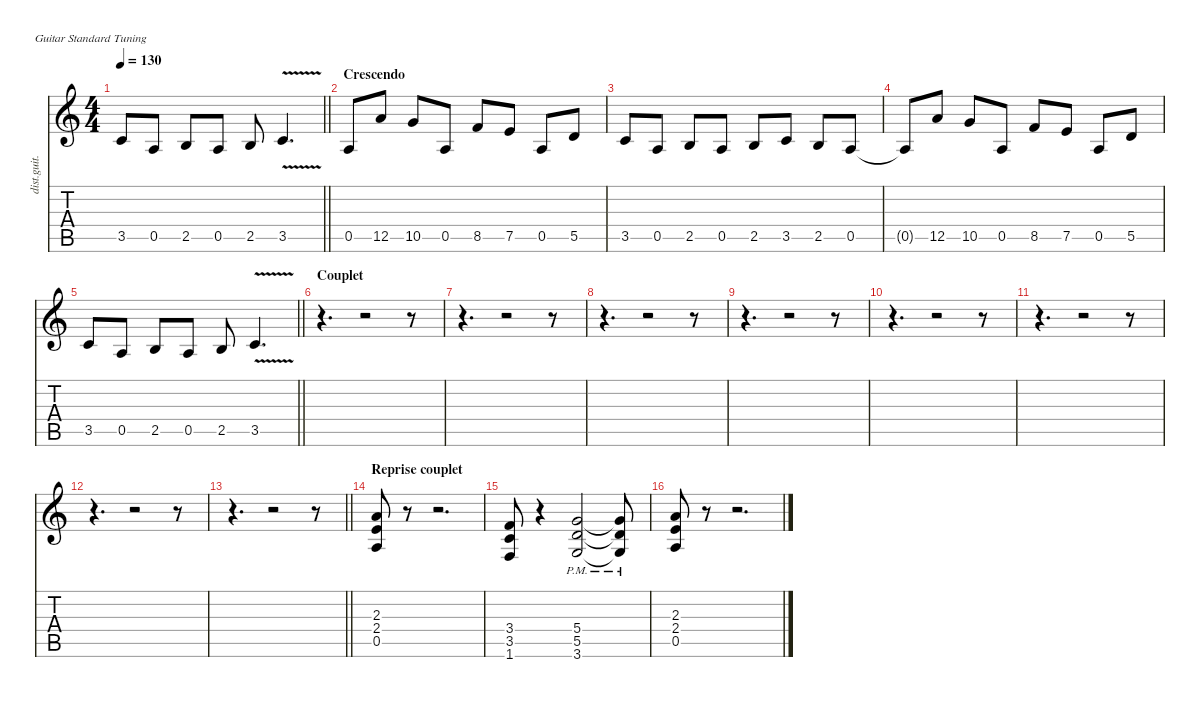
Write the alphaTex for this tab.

\defaultSystemsLayout 4
\hideDynamics
\bracketExtendMode nobrackets
\track ("Hichem" "dist.guit.") {instrument distortionguitar}
\staff {score tabs}
\tuning (E4 B3 G3 D3 A2 E2)
\ts (4 4)
\tempo 130
\clef g2
\barLineRight lightlight
\ks c
3.5.8{dy f beam Up} 0.5.8{beam Up} 2.5.8{beam Up} 0.5.8{beam Up} 2.5.8{beam Up} 3.5{v}.4{d beam Up} |
\section ("" "Crescendo")
0.5.8{dy mp beam Up} 12.5.8{beam Up} 10.5.8{beam Up} 0.5.8{beam Up} 8.5.8{beam Up} 7.5.8{beam Up} 0.5.8{beam Up} 5.5.8{beam Up} |
3.5.8{beam Up} 0.5.8{beam Up} 2.5.8{beam Up} 0.5.8{beam Up} 2.5.8{beam Up} 3.5.8{beam Up} 2.5.8{beam Up} 0.5.8{beam Up} |
0.5{t}.8{dy mf beam Up} 12.5.8{beam Up} 10.5.8{beam Up} 0.5.8{beam Up} 8.5.8{beam Up} 7.5.8{beam Up} 0.5.8{beam Up} 5.5.8{beam Up} |
\barLineRight lightlight
3.5.8{dy f beam Up} 0.5.8{beam Up} 2.5.8{beam Up} 0.5.8{beam Up} 2.5.8{beam Up} 3.5{v}.4{d beam Up} |
\section ("" "Couplet")
r.4{d beam Down} r.2{beam Down} r.8{beam Down} |
r.4{d beam Down} r.2{beam Down} r.8{beam Down} |
r.4{d beam Down} r.2{beam Down} r.8{beam Down} |
r.4{d beam Down} r.2{beam Down} r.8{beam Down} |
r.4{d beam Down} r.2{beam Down} r.8{beam Down} |
r.4{d beam Down} r.2{beam Down} r.8{beam Down} |
r.4{d beam Down} r.2{beam Down} r.8{beam Down} |
\barLineRight lightlight
r.4{d beam Down} r.2{beam Down} r.8{beam Down} |
\section ("" "Reprise couplet")
(2.3 2.4 0.5).8{beam Up} r.8{beam Down} r.2{d beam Down} |
(1.6 3.5 3.4).8{dy mf beam Up} r.4{beam Down} (5.4 5.5 3.6{pm}).2{dy f beam Up} (5.4{t} 5.5{t} 3.6{pm t}).8{beam Up} |
(2.3 2.4 0.5).8{beam Up} r.8{beam Down} r.2{d beam Down}
